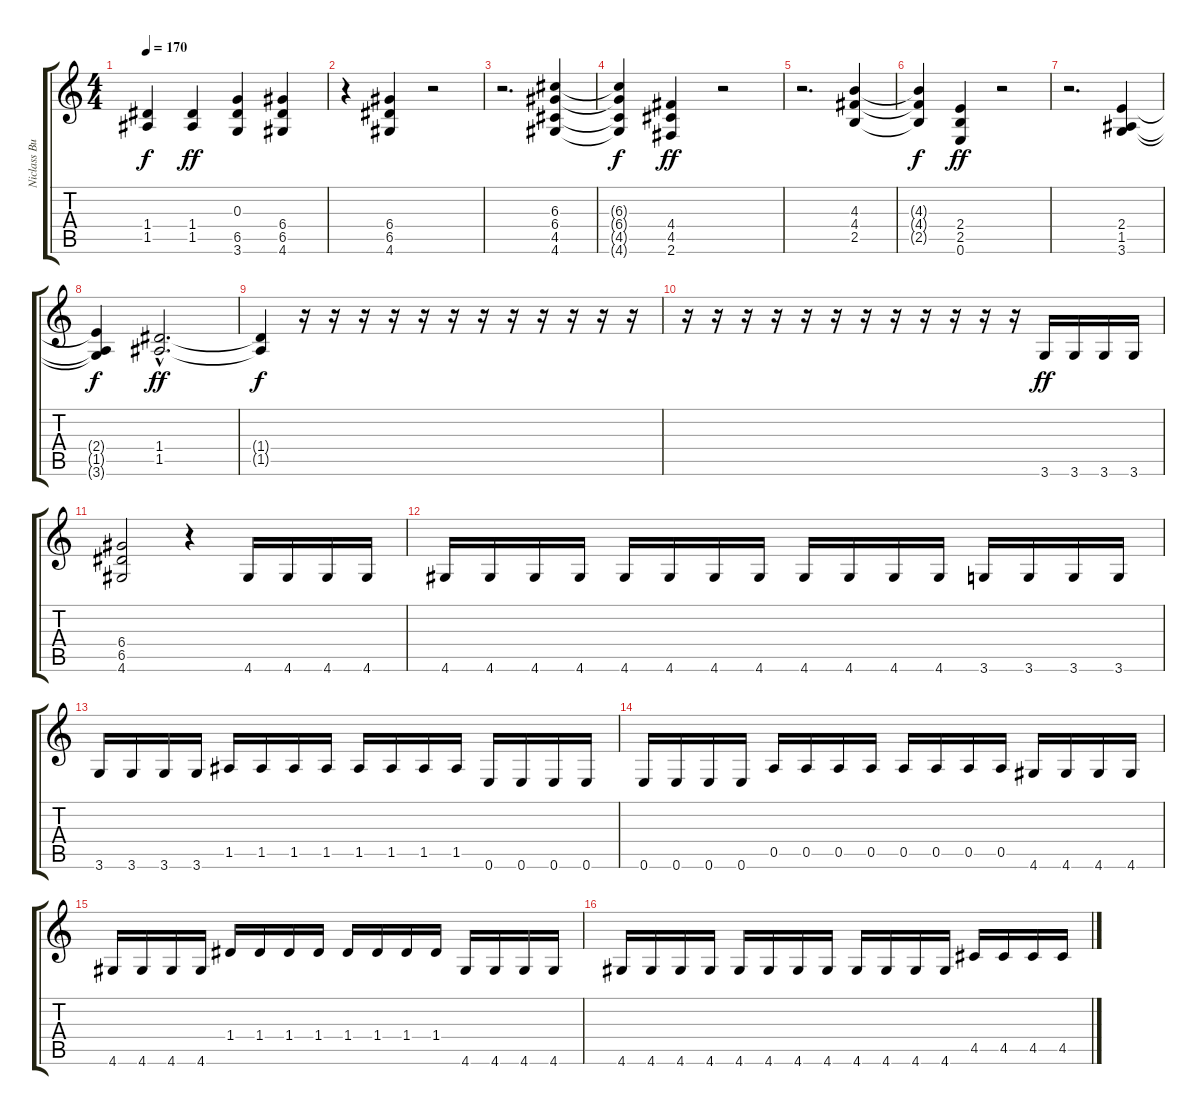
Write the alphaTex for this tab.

\track ("Niclass Buss " "Niclass Bu") {instrument overdrivenguitar}
\staff {score tabs}
\tuning (E4 B3 G3 D3 A2 E2) {hide}
\ts (4 4)
\tempo 170
\clef g2
\ks c
(1.4{t} 1.5{t}).4{dy f} (1.4 1.5).4{dy ff} (0.3 6.5 3.6).4 (6.4 6.5 4.6).4 |
r.4 (6.4 6.5 4.6).4 r.2 |
r.2{d} (6.3 6.4 4.5 4.6).4 |
(6.3{t} 6.4{t} 4.5{t} 4.6{t}).4{dy f} (4.4 4.5 2.6).4{dy ff} r.2 |
r.2{d} (4.3 4.4 2.5).4 |
(4.3{t} 4.4{t} 2.5{t}).4{dy f} (2.4 2.5 0.6).4{dy ff} r.2 |
r.2{d} (2.4 1.5 3.6).4 |
(2.4{t} 1.5{t} 3.6{t}).4{dy f} (1.4{hac} 1.5{hac}).2{d dy ff} |
(1.4{t} 1.5{t}).4{dy f} r.16 r.16 r.16 r.16 r.16 r.16 r.16 r.16 r.16 r.16 r.16 r.16 |
r.16 r.16 r.16 r.16 r.16 r.16 r.16 r.16 r.16 r.16 r.16 r.16 3.6.16{dy ff} 3.6.16 3.6.16 3.6.16 |
(6.4 6.5 4.6).2 r.4 4.6.16 4.6.16 4.6.16 4.6.16 |
4.6.16 4.6.16 4.6.16 4.6.16 4.6.16 4.6.16 4.6.16 4.6.16 4.6.16 4.6.16 4.6.16 4.6.16 3.6.16 3.6.16 3.6.16 3.6.16 |
3.6.16 3.6.16 3.6.16 3.6.16 1.5.16 1.5.16 1.5.16 1.5.16 1.5.16 1.5.16 1.5.16 1.5.16 0.6.16 0.6.16 0.6.16 0.6.16 |
0.6.16 0.6.16 0.6.16 0.6.16 0.5.16 0.5.16 0.5.16 0.5.16 0.5.16 0.5.16 0.5.16 0.5.16 4.6.16 4.6.16 4.6.16 4.6.16 |
4.6.16 4.6.16 4.6.16 4.6.16 1.4.16 1.4.16 1.4.16 1.4.16 1.4.16 1.4.16 1.4.16 1.4.16 4.6.16 4.6.16 4.6.16 4.6.16 |
4.6.16 4.6.16 4.6.16 4.6.16 4.6.16 4.6.16 4.6.16 4.6.16 4.6.16 4.6.16 4.6.16 4.6.16 4.5.16 4.5.16 4.5.16 4.5.16
